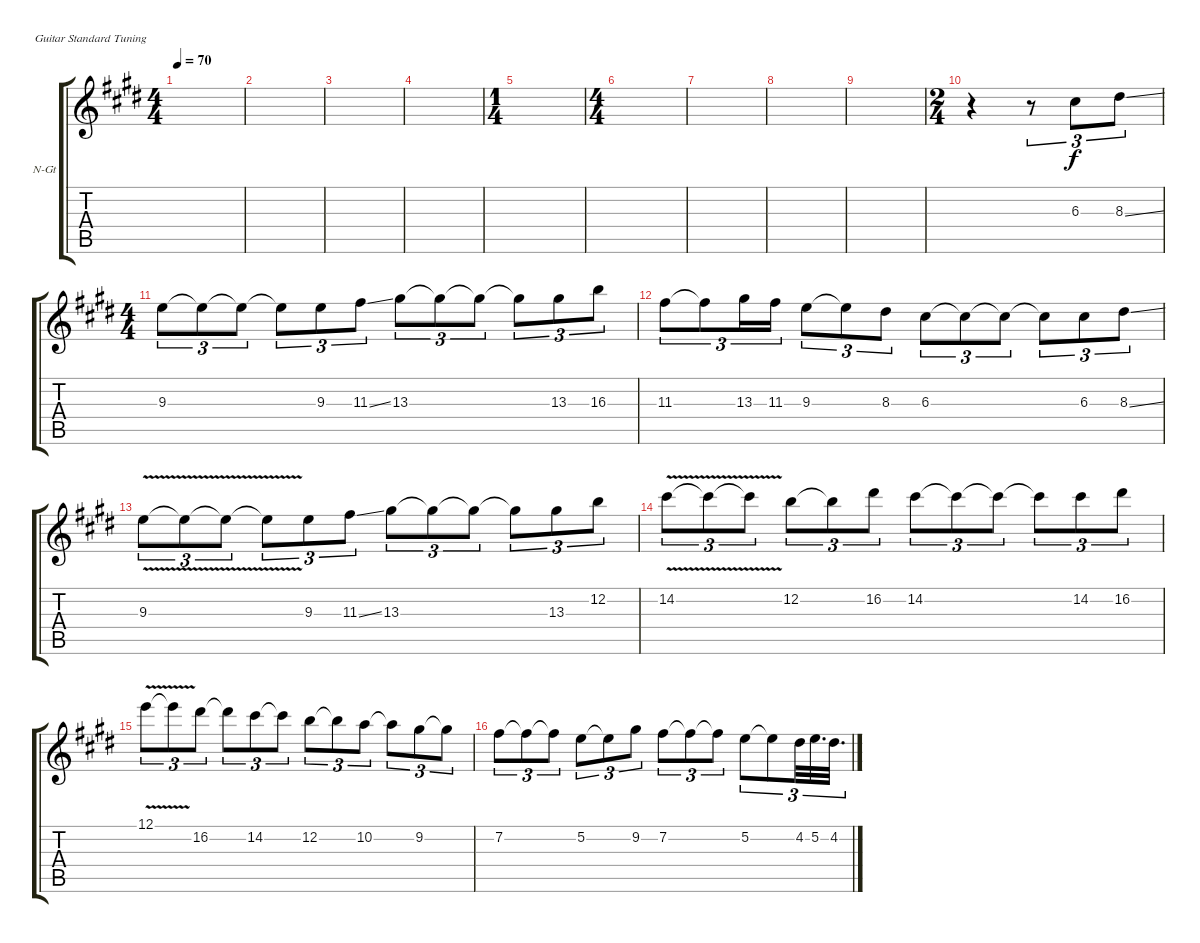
\defaultSystemsLayout 4
\bracketExtendMode groupsimilarinstruments
\firstSystemTrackNameOrientation horizontal
\otherSystemsTrackNameOrientation horizontal
\track ("Solo Nylon Guitar" "N-Gt") {instrument acousticguitarnylon}
\staff {score tabs}
\tuning (E4 B3 G3 D3 A2 E2)
\ts (4 4)
\tempo 70
\clef g2
\scale
0.485477
\ks c#minor
|
\scale
0.257261 |
\scale
0.257261 |
\scale
0.209459 |
\ts (1 4)
\scale
0.39527 |
\ts (4 4)
\scale
0.39527 |
\scale
0.333333 |
\scale
0.333333 |
\scale
0.333333 |
\ts (2 4)
r.4 r.8{tu (3 2)} 6.3.8{tu (3 2)} 8.3{ss}.8{tu (3 2)} |
\ts (4 4)
9.3.8{tu (3 2)} 9.3{t}.8{tu (3 2)} 9.3{t}.8{tu (3 2)} 9.3{t}.8{tu (3 2)} 9.3.8{tu (3 2)} 11.3{ss}.8{tu (3 2) dy f} 13.3.8{tu (3 2)} 13.3{t}.8{tu (3 2)} 13.3{t}.8{tu (3 2)} 13.3{t}.8{tu (3 2)} 13.3.8{tu (3 2)} 16.3.8{tu (3 2)} |
11.3.8{tu (3 2)} 11.3{t}.8{tu (3 2)} 13.3.16{tu (3 2)} 11.3.16{tu (3 2)} 9.3.8{tu (3 2)} 9.3{t}.8{tu (3 2)} 8.3.8{tu (3 2)} 6.3.8{tu (3 2)} 6.3{t}.8{tu (3 2)} 6.3{t}.8{tu (3 2)} 6.3{t}.8{tu (3 2)} 6.3.8{tu (3 2)} 8.3{ss}.8{tu (3 2)} |
9.3{v}.8{tu (3 2)} 9.3{v t}.8{tu (3 2)} 9.3{v t}.8{tu (3 2)} 9.3{v t}.8{tu (3 2)} 9.3.8{tu (3 2)} 11.3{ss}.8{tu (3 2)} 13.3.8{tu (3 2)} 13.3{t}.8{tu (3 2)} 13.3{t}.8{tu (3 2)} 13.3{t}.8{tu (3 2)} 13.3.8{tu (3 2)} 12.2.8{tu (3 2)} |
14.2{v}.8{tu (3 2)} 14.2{v t}.8{tu (3 2)} 14.2{v t}.8{tu (3 2)} 12.2.8{tu (3 2)} 12.2{t}.8{tu (3 2)} 16.2.8{tu (3 2)} 14.2.8{tu (3 2)} 14.2{t}.8{tu (3 2)} 14.2{t}.8{tu (3 2)} 14.2{t}.8{tu (3 2)} 14.2.8{tu (3 2)} 16.2.8{tu (3 2)} |
12.1{v}.8{tu (3 2)} 12.1{v t}.8{tu (3 2)} 16.2.8{tu (3 2)} 16.2{t}.8{tu (3 2)} 14.2.8{tu (3 2)} 14.2{t}.8{tu (3 2)} 12.2.8{tu (3 2)} 12.2{t}.8{tu (3 2)} 10.2.8{tu (3 2)} 10.2{t}.8{tu (3 2)} 9.2.8{tu (3 2)} 9.2{t}.8{tu (3 2)} |
7.2.8{tu (3 2)} 7.2{t}.8{tu (3 2)} 7.2{t}.8{tu (3 2)} 5.2.8{tu (3 2)} 5.2{t}.8{tu (3 2)} 9.2.8{tu (3 2)} 7.2.8{tu (3 2)} 7.2{t}.8{tu (3 2)} 7.2{t}.8{tu (3 2)} 5.2.8{tu (3 2)} 5.2{t}.8{tu (3 2)} 4.2.32{tu (3 2)} 5.2.32{d tu (3 2)} 4.2.32{d tu (3 2)}
